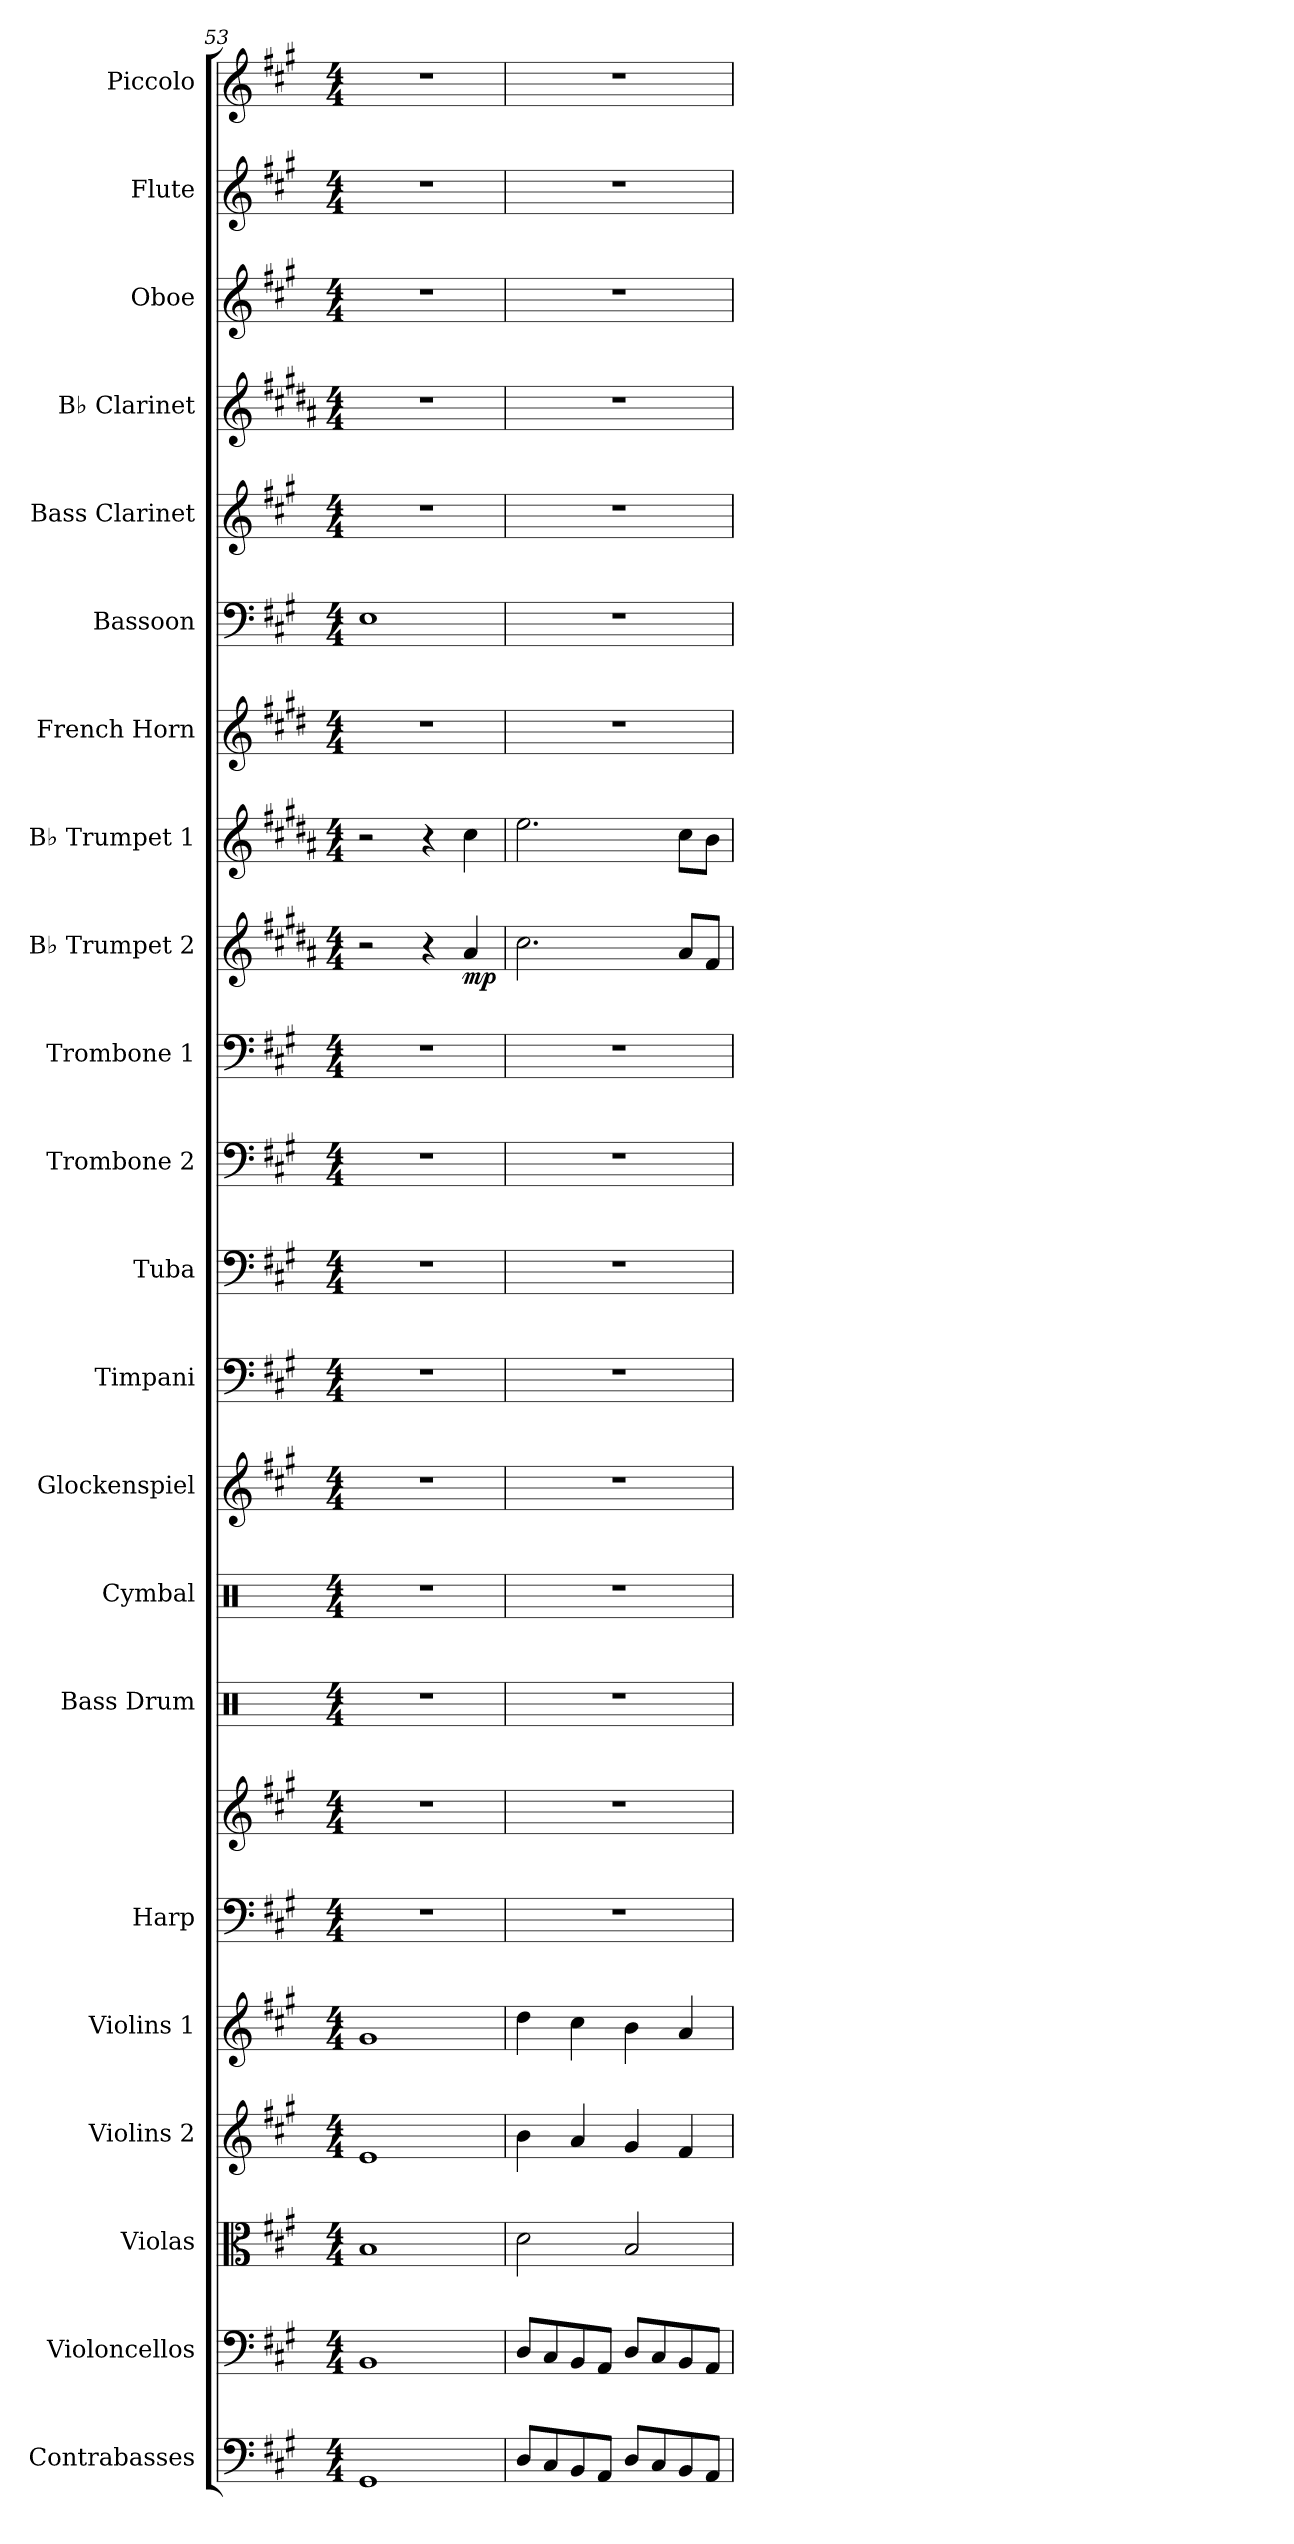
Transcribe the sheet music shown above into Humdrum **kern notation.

**kern	**kern	**kern	**kern	**kern	**kern	**kern	**kern	**kern	**kern	**kern	**kern	**kern	**kern	**kern	**dynam	**kern	**kern	**kern	**kern	**kern	**kern	**kern	**kern
*part22	*part21	*part20	*part19	*part18	*part17	*part17	*part16	*part15	*part14	*part13	*part12	*part11	*part10	*part9	*part9	*part8	*part7	*part6	*part5	*part4	*part3	*part2	*part1
*staff23	*staff22	*staff21	*staff20	*staff19	*staff18	*staff17	*staff16	*staff15	*staff14	*staff13	*staff12	*staff11	*staff10	*staff9	*staff9	*staff8	*staff7	*staff6	*staff5	*staff4	*staff3	*staff2	*staff1
*I"Contrabasses	*I"Violoncellos	*I"Violas	*I"Violins 2	*I"Violins 1	*I"Harp	*	*I"Bass Drum	*I"Cymbal	*I"Glockenspiel	*I"Timpani	*I"Tuba	*I"Trombone 2	*I"Trombone 1	*I"B♭ Trumpet 2	*	*I"B♭ Trumpet 1	*I"French Horn	*I"Bassoon	*I"Bass Clarinet	*I"B♭ Clarinet	*I"Oboe	*I"Flute	*I"Piccolo
*I'Cbs.	*I'Vcs.	*I'Vlas.	*I'Vlns. 2	*I'Vlns. 1	*I'Hrp.	*	*I'B. Dr.	*I'Cym.	*I'Glock.	*I'Timp.	*I'Tba.	*I'Tbn. 2	*I'Tbn. 1	*I'B♭ Tpt. 2	*	*I'B♭ Tpt. 1	*I'F Hn.	*I'Bsn.	*I'B. Cl.	*I'B♭ Cl.	*I'Ob.	*I'Fl.	*I'Picc.
*clefF4	*clefF4	*clefC3	*clefG2	*clefG2	*clefF4	*clefG2	*clefX	*clefX	*clefG2	*clefF4	*clefF4	*clefF4	*clefF4	*clefG2	*	*clefG2	*clefG2	*clefF4	*clefG2	*clefG2	*clefG2	*clefG2	*clefG2
*ITrd7c12	*	*	*	*	*	*	*	*	*ITrd-14c-24	*	*	*	*	*ITrd1c2	*	*ITrd1c2	*ITrd4c7	*	*ITrd8c14	*ITrd1c2	*	*	*ITrd-7c-12
*k[f#c#g#]	*k[f#c#g#]	*k[f#c#g#]	*k[f#c#g#]	*k[f#c#g#]	*k[f#c#g#]	*k[f#c#g#]	*k[]	*k[]	*k[f#c#g#]	*k[f#c#g#]	*k[f#c#g#]	*k[f#c#g#]	*k[f#c#g#]	*k[f#c#g#]	*	*k[f#c#g#]	*k[f#c#g#]	*k[f#c#g#]	*k[f#c#g#]	*k[f#c#g#]	*k[f#c#g#]	*k[f#c#g#]	*k[f#c#g#]
*M4/4	*M4/4	*M4/4	*M4/4	*M4/4	*M4/4	*M4/4	*M4/4	*M4/4	*M4/4	*M4/4	*M4/4	*M4/4	*M4/4	*M4/4	*	*M4/4	*M4/4	*M4/4	*M4/4	*M4/4	*M4/4	*M4/4	*M4/4
=53	=53	=53	=53	=53	=53	=53	=53	=53	=53	=53	=53	=53	=53	=53	=53	=53	=53	=53	=53	=53	=53	=53	=53
1GGG#	1BB	1B	1e	1g#	1r	1r	1r	1r	1r	1r	1r	1r	1r	2r	.	2r	1r	1E	1r	1r	1r	1r	1r
.	.	.	.	.	.	.	.	.	.	.	.	.	.	4r	.	4r	.	.	.	.	.	.	.
!	!	!	!	!	!	!	!	!	!	!	!	!	!	!	!LO:DY:b	!	!	!	!	!	!	!	!
.	.	.	.	.	.	.	.	.	.	.	.	.	.	4g#/	mp	4b\	.	.	.	.	.	.	.
=54	=54	=54	=54	=54	=54	=54	=54	=54	=54	=54	=54	=54	=54	=54	=54	=54	=54	=54	=54	=54	=54	=54	=54
8DD/L	8D/L	2d\	4b\	4dd\	1r	1r	1r	1r	1r	1r	1r	1r	1r	2.b\	.	2.dd\	1r	1r	1r	1r	1r	1r	1r
8CC#/	8C#/	.	.	.	.	.	.	.	.	.	.	.	.	.	.	.	.	.	.	.	.	.	.
8BBB/	8BB/	.	4a/	4cc#\	.	.	.	.	.	.	.	.	.	.	.	.	.	.	.	.	.	.	.
8AAA/J	8AA/J	.	.	.	.	.	.	.	.	.	.	.	.	.	.	.	.	.	.	.	.	.	.
8DD/L	8D/L	2B/	4g#/	4b\	.	.	.	.	.	.	.	.	.	.	.	.	.	.	.	.	.	.	.
8CC#/	8C#/	.	.	.	.	.	.	.	.	.	.	.	.	.	.	.	.	.	.	.	.	.	.
8BBB/	8BB/	.	4f#/	4a/	.	.	.	.	.	.	.	.	.	8g#/L	.	8b\L	.	.	.	.	.	.	.
8AAA/J	8AA/J	.	.	.	.	.	.	.	.	.	.	.	.	8e/J	.	8a\J	.	.	.	.	.	.	.
=	=	=	=	=	=	=	=	=	=	=	=	=	=	=	=	=	=	=	=	=	=	=	=
*-	*-	*-	*-	*-	*-	*-	*-	*-	*-	*-	*-	*-	*-	*-	*-	*-	*-	*-	*-	*-	*-	*-	*-
